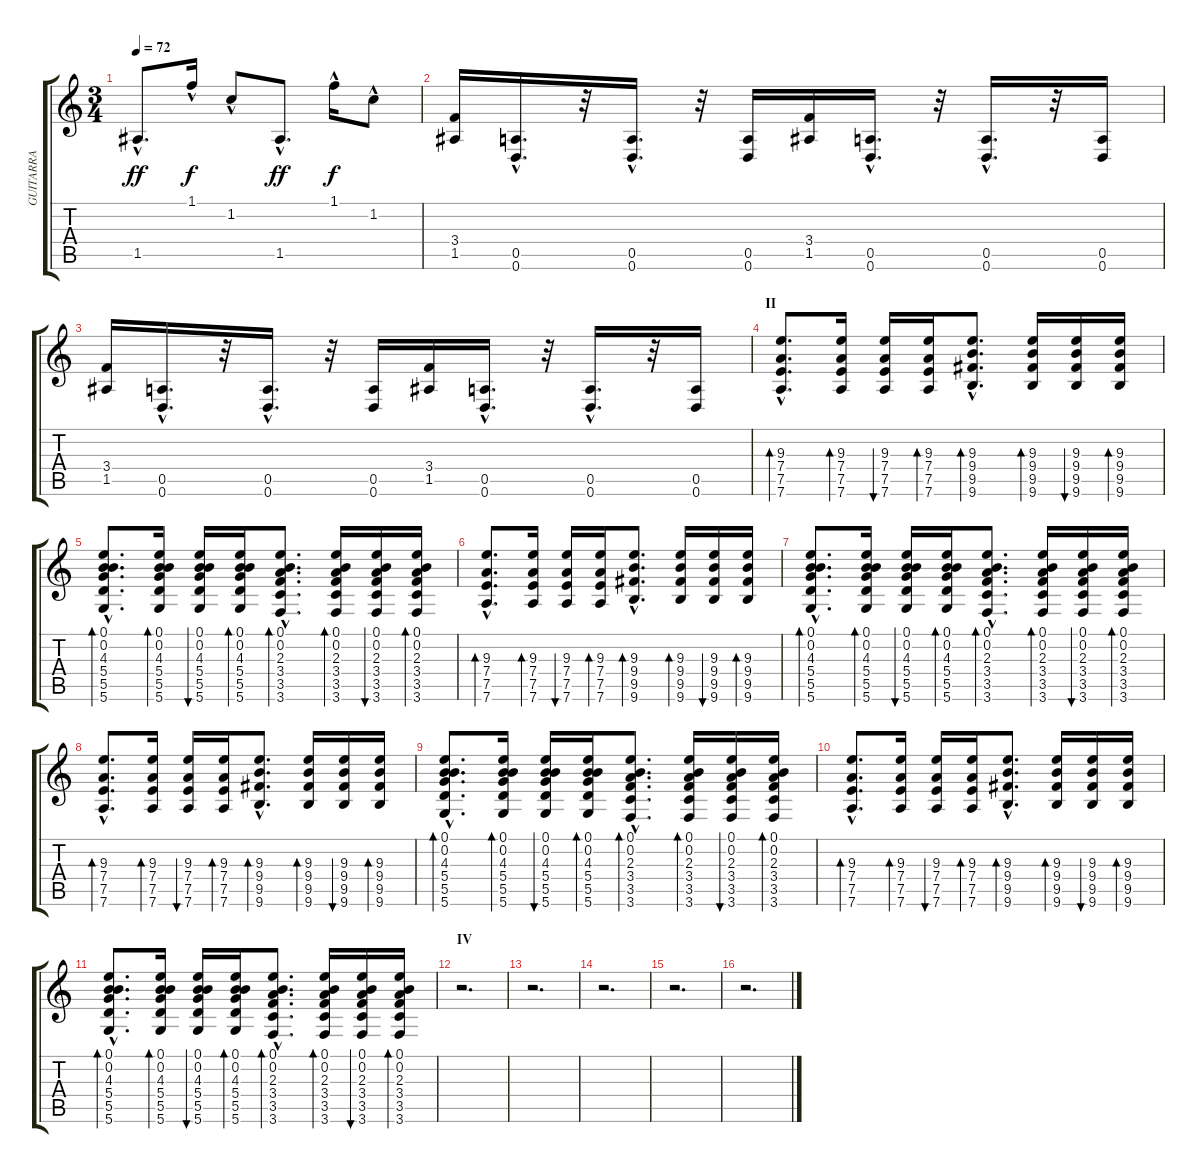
\track ("GUITARRA" "GUITARRA") {instrument electricguitarjazz}
\staff {score tabs}
\tuning (E4 B3 G3 D3 A2 D2) {hide}
\ts (3 4)
\tempo 72
\clef g2
\ks c
1.5{hac}.8{d dy ff} 1.1{hac}.16{dy f} 1.2{hac}.8 1.5{hac}.8{d dy ff} 1.1{hac}.16{dy f} 1.2{hac}.8 |
(3.4 1.5).16{volume 16 instrument distortionguitar} (0.5{hac} 0.6{hac}).16{d} r.32 (0.5{hac} 0.6{hac}).16{d} r.32 (0.5 0.6).16 (3.4 1.5).16 (0.5{hac} 0.6{hac}).16{d} r.32 (0.5{hac} 0.6{hac}).16{d} r.32 (0.5 0.6).16 |
(3.4 1.5).16 (0.5{hac} 0.6{hac}).16{d} r.32 (0.5{hac} 0.6{hac}).16{d} r.32 (0.5 0.6).16 (3.4 1.5).16 (0.5{hac} 0.6{hac}).16{d} r.32 (0.5{hac} 0.6{hac}).16{d} r.32 (0.5 0.6).16 |
\section ("" "II")
(9.3{hac} 7.4{hac} 7.5{hac} 7.6{hac}).8{d bd 60 instrument electricguitarjazz} (9.3 7.4 7.5 7.6).16{bd 30} (9.3 7.4 7.5 7.6).16{bu 30} (9.3 7.4 7.5 7.6).16{bd 30} (9.3{hac} 9.4{hac} 9.5{hac} 9.6{hac}).8{d bd 60} (9.3 9.4 9.5 9.6).16{bd 30} (9.3 9.4 9.5 9.6).16{bu 30} (9.3 9.4 9.5 9.6).16{bd 30} |
(0.1{hac} 0.2{hac} 4.3{hac} 5.4{hac} 5.5{hac} 5.6{hac}).8{d bd 60} (0.1 0.2 4.3 5.4 5.5 5.6).16{bd 60} (0.1 0.2 4.3 5.4 5.5 5.6).16{bu 30} (0.1 0.2 4.3 5.4 5.5 5.6).16{bd 30} (0.1{hac} 0.2{hac} 2.3{hac} 3.4{hac} 3.5{hac} 3.6{hac}).8{d bd 60} (0.1 0.2 2.3 3.4 3.5 3.6).16{bd 30} (0.1 0.2 2.3 3.4 3.5 3.6).16{bu 30} (0.1 0.2 2.3 3.4 3.5 3.6).16{bd 30} |
(9.3{hac} 7.4{hac} 7.5{hac} 7.6{hac}).8{d bd 60} (9.3 7.4 7.5 7.6).16{bd 30} (9.3 7.4 7.5 7.6).16{bu 30} (9.3 7.4 7.5 7.6).16{bd 30} (9.3{hac} 9.4{hac} 9.5{hac} 9.6{hac}).8{d bd 60} (9.3 9.4 9.5 9.6).16{bd 30} (9.3 9.4 9.5 9.6).16{bu 30} (9.3 9.4 9.5 9.6).16{bd 30} |
(0.1{hac} 0.2{hac} 4.3{hac} 5.4{hac} 5.5{hac} 5.6{hac}).8{d bd 60} (0.1 0.2 4.3 5.4 5.5 5.6).16{bd 60} (0.1 0.2 4.3 5.4 5.5 5.6).16{bu 30} (0.1 0.2 4.3 5.4 5.5 5.6).16{bd 30} (0.1{hac} 0.2{hac} 2.3{hac} 3.4{hac} 3.5{hac} 3.6{hac}).8{d bd 60} (0.1 0.2 2.3 3.4 3.5 3.6).16{bd 30} (0.1 0.2 2.3 3.4 3.5 3.6).16{bu 30} (0.1 0.2 2.3 3.4 3.5 3.6).16{bd 30} |
(9.3{hac} 7.4{hac} 7.5{hac} 7.6{hac}).8{d bd 60} (9.3 7.4 7.5 7.6).16{bd 30} (9.3 7.4 7.5 7.6).16{bu 30} (9.3 7.4 7.5 7.6).16{bd 30} (9.3{hac} 9.4{hac} 9.5{hac} 9.6{hac}).8{d bd 60} (9.3 9.4 9.5 9.6).16{bd 30} (9.3 9.4 9.5 9.6).16{bu 30} (9.3 9.4 9.5 9.6).16{bd 30} |
(0.1{hac} 0.2{hac} 4.3{hac} 5.4{hac} 5.5{hac} 5.6{hac}).8{d bd 60} (0.1 0.2 4.3 5.4 5.5 5.6).16{bd 60} (0.1 0.2 4.3 5.4 5.5 5.6).16{bu 30} (0.1 0.2 4.3 5.4 5.5 5.6).16{bd 30} (0.1{hac} 0.2{hac} 2.3{hac} 3.4{hac} 3.5{hac} 3.6{hac}).8{d bd 60} (0.1 0.2 2.3 3.4 3.5 3.6).16{bd 30} (0.1 0.2 2.3 3.4 3.5 3.6).16{bu 30} (0.1 0.2 2.3 3.4 3.5 3.6).16{bd 30} |
(9.3{hac} 7.4{hac} 7.5{hac} 7.6{hac}).8{d bd 60} (9.3 7.4 7.5 7.6).16{bd 30} (9.3 7.4 7.5 7.6).16{bu 30} (9.3 7.4 7.5 7.6).16{bd 30} (9.3{hac} 9.4{hac} 9.5{hac} 9.6{hac}).8{d bd 60} (9.3 9.4 9.5 9.6).16{bd 30} (9.3 9.4 9.5 9.6).16{bu 30} (9.3 9.4 9.5 9.6).16{bd 30} |
(0.1{hac} 0.2{hac} 4.3{hac} 5.4{hac} 5.5{hac} 5.6{hac}).8{d bd 60} (0.1 0.2 4.3 5.4 5.5 5.6).16{bd 60} (0.1 0.2 4.3 5.4 5.5 5.6).16{bu 30} (0.1 0.2 4.3 5.4 5.5 5.6).16{bd 30} (0.1{hac} 0.2{hac} 2.3{hac} 3.4{hac} 3.5{hac} 3.6{hac}).8{d bd 60} (0.1 0.2 2.3 3.4 3.5 3.6).16{bd 30} (0.1 0.2 2.3 3.4 3.5 3.6).16{bu 30} (0.1 0.2 2.3 3.4 3.5 3.6).16{bd 30} |
\section ("" "IV")
r.2{d} |
r.2{d} |
r.2{d} |
r.2{d} |
r.2{d}
